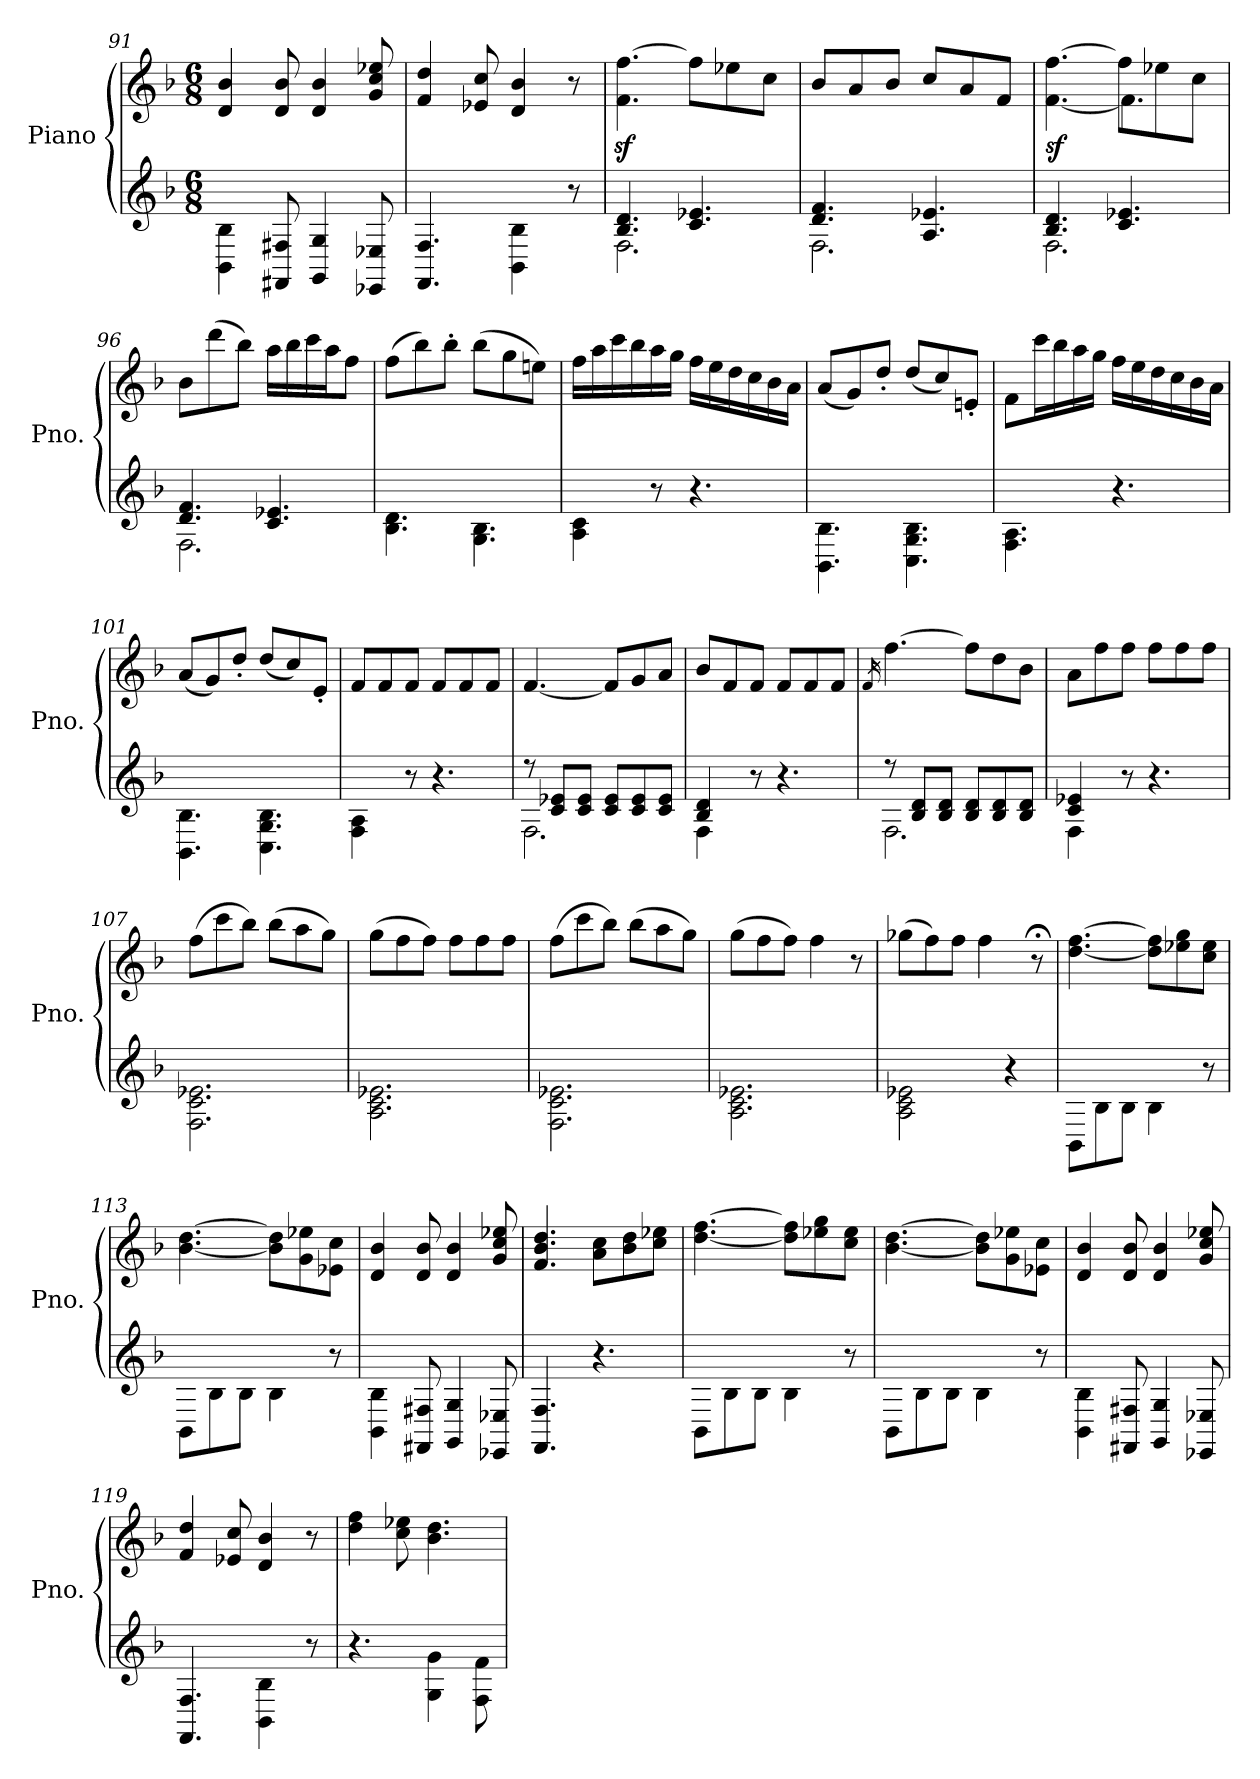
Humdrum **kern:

**kern	**kern	**dynam
*part1	*part1	*part1
*staff2	*staff1	*staff1/2
*I"Piano	*	*
*I'Pno.	*	*
!!LO:LB:g=z
*clefG2	*clefG2	*
*k[b-]	*k[b-]	*
*F:	*F:	*
*M6/8	*M6/8	*
=91	=91	=91
4BB-\ 4B-\	4d/ 4b-/	.
8FF#X/ 8F#X/	8d/ 8b-/	.
4GG/ 4G/	4d/ 4b-/	.
8EE-X/ 8E-X/	8g/ 8cc/ 8ee-X/	.
=92	=92	=92
4.FF/ 4.F/	4f/ 4dd/	.
.	8e-X/ 8cc/	.
4BB-\ 4B-\	4d/ 4b-/	.
8r	8r	.
!!LO:LB:g=z
=93	=93	=93
*^	*	*
4.B-/ 4.d/	2.F\	4.f\z< [4.ff\z<	.
4.c/ 4.e-X/	.	8ff\L]	.
.	.	8ee-X\	.
.	.	8cc\J	.
=94	=94	=94	=94
4.d/ 4.f/	2.F\	8b-/L	.
.	.	8a/	.
.	.	8b-/J	.
4.A/ 4.e-X/	.	8cc/L	.
.	.	8a/	.
.	.	8f/J	.
=95	=95	=95	=95
*	*	*^	*
!	!	!	!	!LO:DY:b
4.B-/ 4.d/	2.F\	[4.f\ [4.ff\	4.ryy	sf
4.c/ 4.e-X/	.	8ff\L]	4.f\]	.
.	.	8ee-X\	.	.
.	.	8cc\J	.	.
*	*	*v	*v	*
=96	=96	=96	=96
4.d/ 4.f/	2.F\	8b-\L	.
.	.	(8ddd\	.
.	.	8bb-\J)	.
4.c/ 4.e-X/	.	16aa\LL	.
.	.	16bb-\	.
.	.	16ccc\	.
.	.	16aa\J	.
.	.	8ff\J	.
*v	*v	*	*
=97	=97	=97
4.B-\ 4.d\	(8ff\L	.
.	8bb-\)	.
.	8bb-'\J	.
4.G\ 4.B-\	(8bb-\L	.
.	8gg\	.
.	8een\J)	.
!!LO:LB:g=z
=98	=98	=98
4A\ 4c\	16ff\LL	.
.	16aa\	.
.	16ccc\	.
.	16bb-\	.
8r	16aa\	.
.	16gg\JJ	.
4.r	16ff\LL	.
.	16ee\	.
.	16dd\	.
.	16cc\	.
.	16b-\	.
.	16a\JJ	.
=99	=99	=99
4.BB-\ 4.B-\	(8a/L	.
.	8g/)	.
.	8dd'/J	.
4.C\ 4.G\ 4.B-\	(8dd/L	.
.	8cc/)	.
.	8en'/J	.
=100	=100	=100
4.F\ 4.A\	8f\L	.
.	16ccc\L	.
.	16bb-\	.
.	16aa\	.
.	16gg\JJ	.
4.r	16ff\LL	.
.	16ee\	.
.	16dd\	.
.	16cc\	.
.	16b-\	.
.	16a\JJ	.
=101	=101	=101
4.BB-\ 4.B-\	(8a/L	.
.	8g/)	.
.	8dd'/J	.
4.C\ 4.G\ 4.B-\	(8dd/L	.
.	8cc/)	.
.	8e'/J	.
=102	=102	=102
4F\ 4A\	8f/L	.
.	8f/	.
8r	8f/J	.
4.r	8f/L	.
.	8f/	.
.	8f/J	.
!!LO:PB:g=z
=103	=103	=103
*^	*	*
8r	2.F\	[4.f/	.
8c/ 8e-X/L	.	.	.
8c/ 8e-/J	.	.	.
8c/ 8e-/L	.	8f/L]	.
8c/ 8e-/	.	8g/	.
8c/ 8e-/J	.	8a/J	.
!!LO:LB:g=z
=104	=104	=104	=104
4B-/ 4d/	4F\	8b-/L	.
.	.	8f/	.
8r	8ryy	8f/J	.
4.r	4.ryy	8f/L	.
.	.	8f/	.
.	.	8f/J	.
=105	=105	=105	=105
.	.	16qf/	.
8r	2.F\	[4.ff\	.
8B-/ 8d/L	.	.	.
8B-/ 8d/J	.	.	.
8B-/ 8d/L	.	8ff\L]	.
8B-/ 8d/	.	8dd\	.
8B-/ 8d/J	.	8b-\J	.
=106	=106	=106	=106
4c/ 4e-X/	4F\	8a\L	.
.	.	8ff\	.
8r	8ryy	8ff\J	.
4.r	4.ryy	8ff\L	.
.	.	8ff\	.
.	.	8ff\J	.
*v	*v	*	*
=107	=107	=107
2.F\ 2.c\ 2.e-X\	(8ff\L	.
.	8ccc\	.
.	8bb-\J)	.
.	(8bb-\L	.
.	8aa\	.
.	8gg\J)	.
=108	=108	=108
2.A\ 2.c\ 2.e-X\	(8gg\L	.
.	8ff\	.
.	8ff\J)	.
.	8ff\L	.
.	8ff\	.
.	8ff\J	.
=109	=109	=109
2.F\ 2.c\ 2.e-X\	(8ff\L	.
.	8ccc\	.
.	8bb-\J)	.
.	(8bb-\L	.
.	8aa\	.
.	8gg\J)	.
!!LO:LB:g=z
=110	=110	=110
2.A\ 2.c\ 2.e-X\	(8gg\L	.
.	8ff\	.
.	8ff\J)	.
.	4ff\	.
.	8r	.
=111	=111	=111
2A\ 2c\ 2e-X\	(8gg-X\L	.
.	8ff\)	.
.	8ff\J	.
.	4ff\	.
4r	.	.
.	8r;<	.
=112	=112	=112
8BB-\L	[4.dd\ [4.ff\	.
8B-\	.	.
8B-\J	.	.
4B-\	8dd\] 8ff\]L	.
.	8ee-X\ 8gg\	.
8r	8cc\ 8ee-\J	.
=113	=113	=113
8BB-\L	[4.b-\ [4.dd\	.
8B-\	.	.
8B-\J	.	.
4B-\	8b-\] 8dd\]L	.
.	8g\ 8ee-X\	.
8r	8e-X\ 8cc\J	.
=114	=114	=114
4BB-\ 4B-\	4d/ 4b-/	.
8FF#X/ 8F#X/	8d/ 8b-/	.
4GG/ 4G/	4d/ 4b-/	.
8EE-X/ 8E-X/	8g/ 8cc/ 8ee-X/	.
=115	=115	=115
4.FF/ 4.F/	4.f/ 4.b-/ 4.dd/	.
4.r	8a\ 8cc\L	.
.	8b-\ 8dd\	.
.	8cc\ 8ee-X\J	.
!!LO:LB:g=z
=116	=116	=116
8BB-\L	[4.dd\ [4.ff\	.
8B-\	.	.
8B-\J	.	.
4B-\	8dd\] 8ff\]L	.
.	8ee-X\ 8gg\	.
8r	8cc\ 8ee-\J	.
=117	=117	=117
8BB-\L	[4.b-\ [4.dd\	.
8B-\	.	.
8B-\J	.	.
4B-\	8b-\] 8dd\]L	.
.	8g\ 8ee-X\	.
8r	8e-X\ 8cc\J	.
=118	=118	=118
4BB-\ 4B-\	4d/ 4b-/	.
8FF#X/ 8F#X/	8d/ 8b-/	.
4GG/ 4G/	4d/ 4b-/	.
8EE-X/ 8E-X/	8g/ 8cc/ 8ee-X/	.
=119	=119	=119
4.FF/ 4.F/	4f/ 4dd/	.
.	8e-X/ 8cc/	.
4BB-\ 4B-\	4d/ 4b-/	.
8r	8r	.
=120	=120	=120
4.r	4dd\ 4ff\	.
.	8cc\ 8ee-X\	.
4G\ 4g\	4.b-\ 4.dd\	.
8F\ 8f\	.	.
=	=	=
*-	*-	*-
